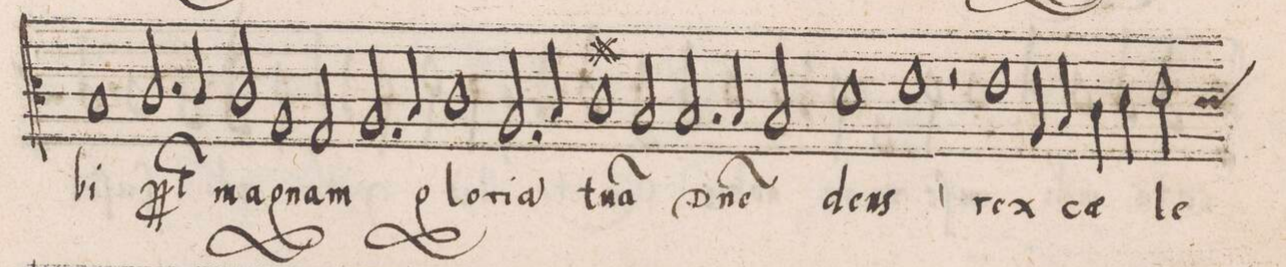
**kern	**text
*I"ALTVS	*
*clefC4	*
*k[]	*
*met(c|)	*
*M2/1	*
1B	bi
2.c/	p(rop)-
4c/	-t(er)
=21	=21
2c/	ma-
1A	.
2G/	-gnam
=22	=22
2.A/	.
4B/	.
1c	glo-
=23	=23
2.A/	-ri-
4B/	-a(m)
1c#X	tu-
=24	=24
2B/	-a(m)
2.B/	D(o-
4B/	-mi)-
2B/	-ne
=25	=25
1d	de-
1e	-us
=26	=26
2r	.
1e	rex
4A/	.
4B/	c(ae)-
=27	=27
4c\	.
4d\	.
*custos:d	*
2e\	-lee-
*-	*-
